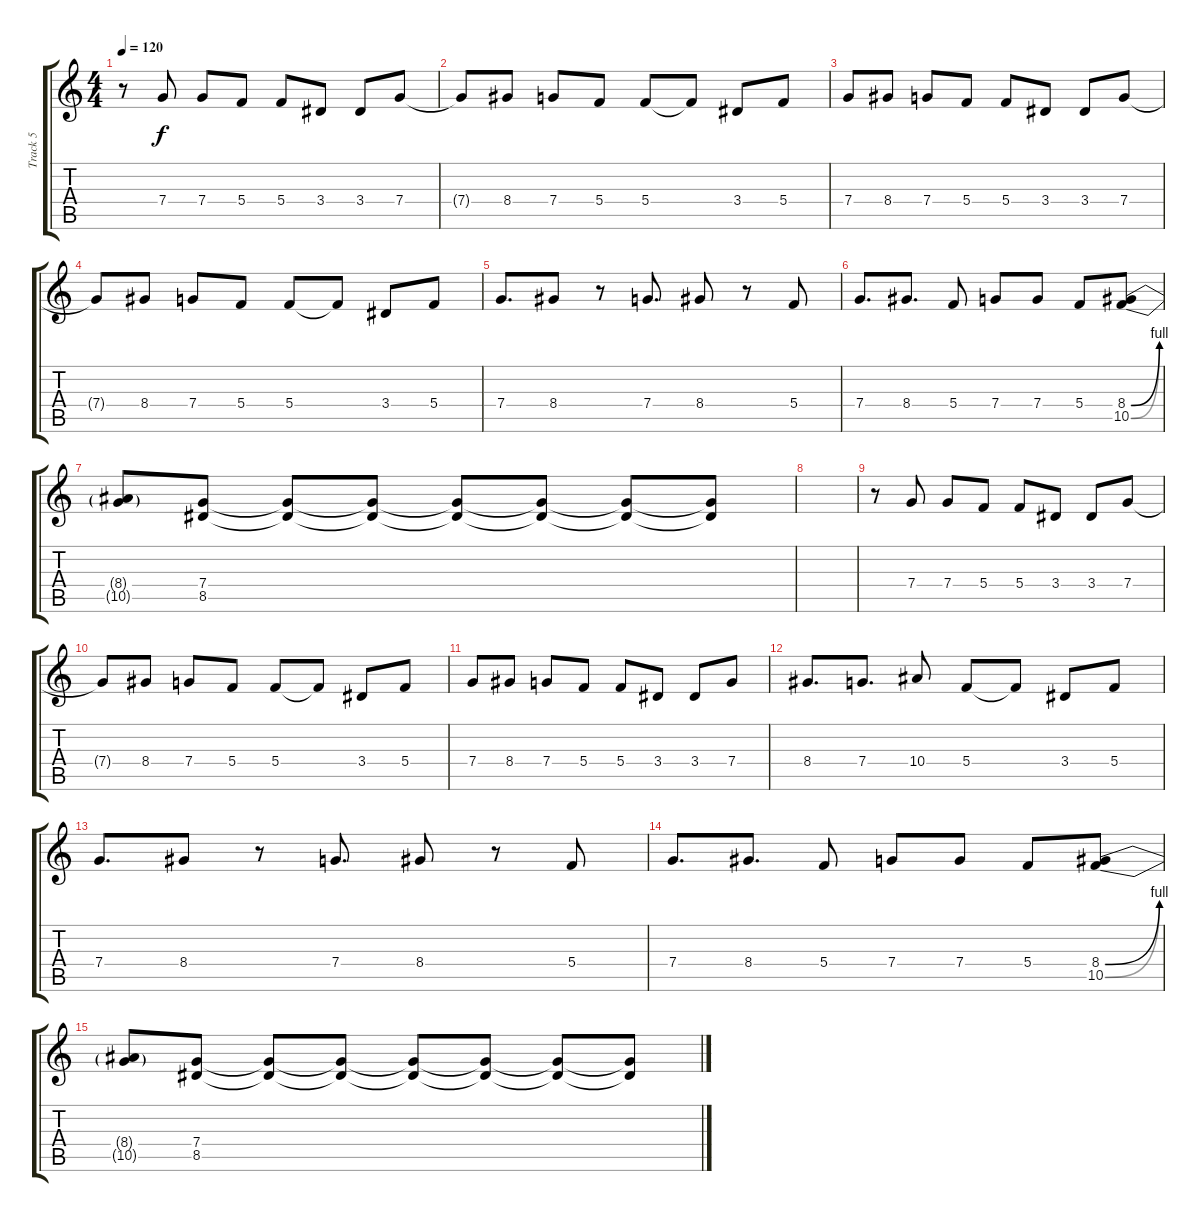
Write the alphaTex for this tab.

\track ("Track 5" "Track 5") {instrument electricguitarjazz}
\staff {score tabs}
\tuning (D4 A3 F3 C3 G2 C2) {hide}
\ts (4 4)
\tempo 120
\clef g2
\ks c
r.8{dy f} 7.4.8 7.4.8 5.4.8 5.4.8 3.4.8 3.4.8 7.4.8 |
7.4{t}.8 8.4.8 7.4.8 5.4.8 5.4.8 5.4{t}.8 3.4.8 5.4.8 |
7.4.8 8.4.8 7.4.8 5.4.8 5.4.8 3.4.8 3.4.8 7.4.8 |
7.4{t}.8 8.4.8 7.4.8 5.4.8 5.4.8 5.4{t}.8 3.4.8 5.4.8 |
7.4.8{d balance 16} 8.4.8 r.8{balance 0} 7.4.8{d} 8.4.8 r.8{balance 8} 5.4.8 |
7.4.8{d} 8.4.8{d} 5.4.8 7.4.8 7.4.8 5.4.8 (8.4{be (bend 0 0 60 4)} 10.5{be (bend 0 0 60 4)}).8 |
(8.4{t} 10.5{t}).8 (7.4 8.5).8 (7.4{t} 8.5{t}).8 (7.4{t} 8.5{t}).8 (7.4{t} 8.5{t}).8 (7.4{t} 8.5{t}).8 (7.4{t} 8.5{t}).8 (7.4{t} 8.5{t}).8 |
|
r.8 7.4.8 7.4.8 5.4.8 5.4.8 3.4.8 3.4.8 7.4.8 |
7.4{t}.8 8.4.8 7.4.8 5.4.8 5.4.8 5.4{t}.8 3.4.8 5.4.8 |
7.4.8 8.4.8 7.4.8 5.4.8 5.4.8 3.4.8 3.4.8 7.4.8 |
8.4.8{d} 7.4.8{d} 10.4.8 5.4.8 5.4{t}.8 3.4.8 5.4.8 |
7.4.8{d} 8.4.8 r.8 7.4.8{d} 8.4.8 r.8 5.4.8 |
7.4.8{d} 8.4.8{d} 5.4.8 7.4.8 7.4.8 5.4.8 (8.4{be (bend 0 0 60 4)} 10.5{be (bend 0 0 60 4)}).8 |
(8.4{t} 10.5{t}).8 (7.4 8.5).8 (7.4{t} 8.5{t}).8 (7.4{t} 8.5{t}).8 (7.4{t} 8.5{t}).8 (7.4{t} 8.5{t}).8 (7.4{t} 8.5{t}).8 (7.4{t} 8.5{t}).8
